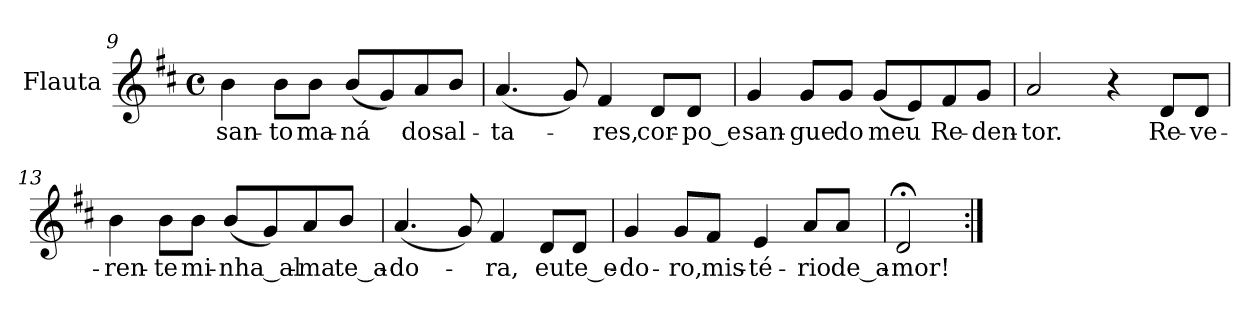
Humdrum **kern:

**kern	**text
*part1	*part1
*staff1	*staff1
*I"Flauta	*
*I'Fl.	*
!!LO:LB:g=z
*clefG2	*
*k[f#c#]	*
*D:	*
*M4/4	*
*met(c)	*
=9	=9
!	!LO:LY:b:color=#000000
4bi\	-san-
!	!LO:LY:b:color=#000000
8bi\L	-to
!	!LO:LY:b:color=#000000
8bi\J	ma-
!	!LO:LY:b:color=#000000
(8bi/L	-ná
8gi/)	.
!	!LO:LY:b:color=#000000
8ai/	dos
!	!LO:LY:b:color=#000000
8bi/J	al-
=10	=10
!	!LO:LY:b:color=#000000
(4.ai/	-ta-
8gi/)	.
!	!LO:LY:b:color=#000000
4f#i/	-res,
!	!LO:LY:b:color=#000000
8di/L	cor-
!	!LO:LY:b:color=#000000
8di/J	-po_e
=11	=11
!	!LO:LY:b:color=#000000
4gi/	san-
!	!LO:LY:b:color=#000000
8gi/L	-gue
!	!LO:LY:b:color=#000000
8gi/J	do
!	!LO:LY:b:color=#000000
(8gi/L	meu
8ei/)	.
!	!LO:LY:b:color=#000000
8f#i/	Re-
!	!LO:LY:b:color=#000000
8gi/J	-den-
=12	=12
!	!LO:LY:b:color=#000000
2ai/	-tor.
4r	.
!	!LO:LY:b:color=#000000
8di/L	Re-
!	!LO:LY:b:color=#000000
8di/J	-ve-
!!LO:LB:g=z
=13	=13
!	!LO:LY:b:color=#000000
4bi\	-ren-
!	!LO:LY:b:color=#000000
8bi\L	-te
!	!LO:LY:b:color=#000000
8bi\J	mi-
!	!LO:LY:b:color=#000000
(8bi/L	-nha_al-
8gi/)	.
!	!LO:LY:b:color=#000000
8ai/	-ma
!	!LO:LY:b:color=#000000
8bi/J	te_a-
=14	=14
!	!LO:LY:b:color=#000000
(4.ai/	-do-
8gi/)	.
!	!LO:LY:b:color=#000000
4f#i/	-ra,
!	!LO:LY:b:color=#000000
8di/L	eu
!	!LO:LY:b:color=#000000
8di/J	te_e-
=15	=15
!	!LO:LY:b:color=#000000
4gi/	-do-
!	!LO:LY:b:color=#000000
8gi/L	-ro,
!	!LO:LY:b:color=#000000
8f#i/J	mis-
!	!LO:LY:b:color=#000000
4ei/	-té-
!	!LO:LY:b:color=#000000
8ai/L	-rio
!	!LO:LY:b:color=#000000
8ai/J	de_a-
=16	=16
!	!LO:LY:b:color=#000000
2d;i/	-mor!
=:|!	=:|!
*-	*-
